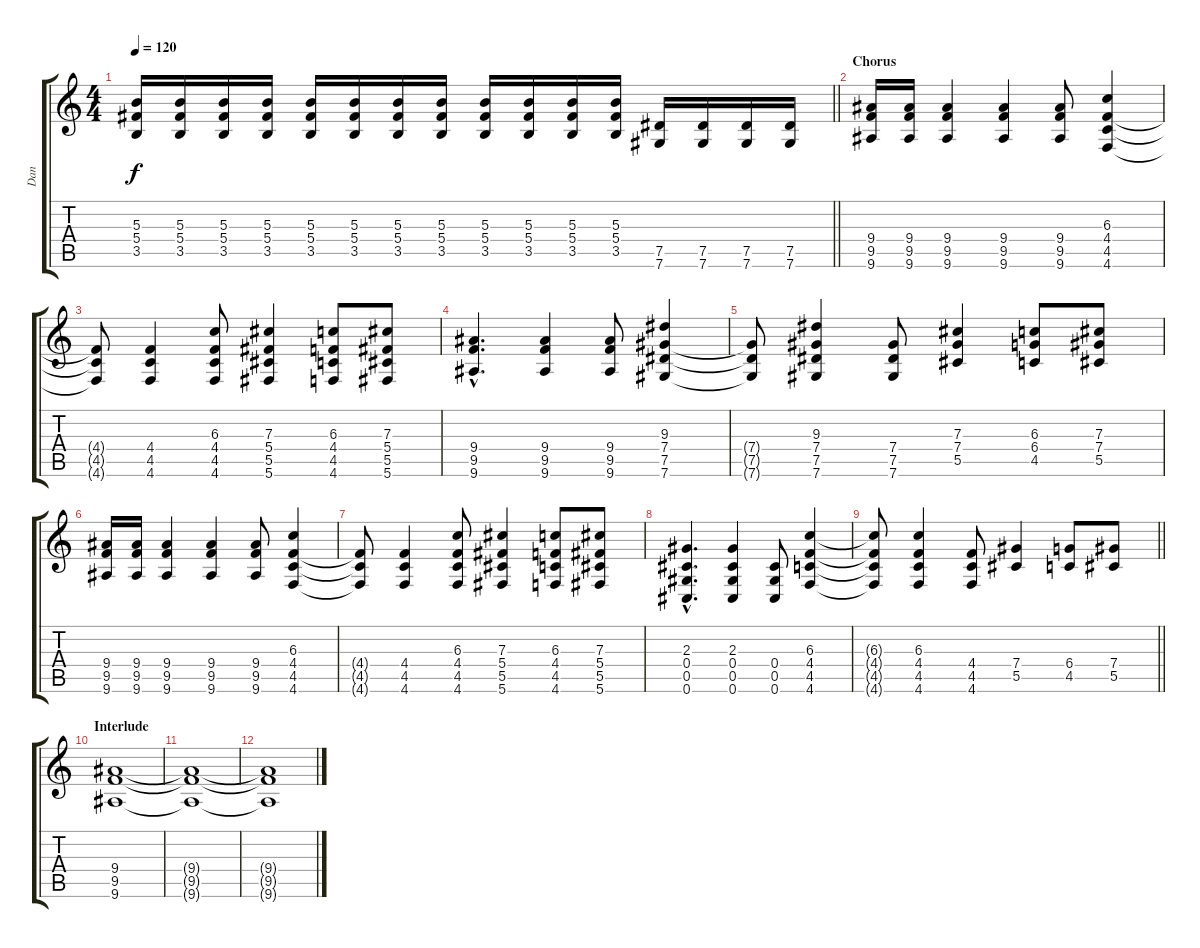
\track ("Dan" "Dan") {instrument distortionguitar}
\staff {score tabs}
\tuning (Eb4 Bb3 Gb3 Db3 Ab2 Db2) {hide}
\ts (4 4)
\tempo 120
\clef g2
\barLineRight lightlight
\ks c
(5.3 5.4 3.5).16{dy f} (5.3 5.4 3.5).16 (5.3 5.4 3.5).16 (5.3 5.4 3.5).16 (5.3 5.4 3.5).16 (5.3 5.4 3.5).16 (5.3 5.4 3.5).16 (5.3 5.4 3.5).16 (5.3 5.4 3.5).16 (5.3 5.4 3.5).16 (5.3 5.4 3.5).16 (5.3 5.4 3.5).16 (7.5 7.6).16 (7.5 7.6).16 (7.5 7.6).16 (7.5 7.6).16 |
\section ("" "Chorus")
(9.4 9.5 9.6).16 (9.4 9.5 9.6).16 (9.4 9.5 9.6).4 (9.4 9.5 9.6).4 (9.4 9.5 9.6).8 (6.3 4.4 4.5 4.6).4 |
(4.4{t} 4.5{t} 4.6{t}).8 (4.4 4.5 4.6).4 (6.3 4.4 4.5 4.6).8 (7.3 5.4 5.5 5.6).4 (6.3 4.4 4.5 4.6).8 (7.3 5.4 5.5 5.6).8 |
(9.4{hac} 9.5{hac} 9.6{hac}).4{d} (9.4 9.5 9.6).4 (9.4 9.5 9.6).8 (9.3 7.4 7.5 7.6).4 |
(7.4{t} 7.5{t} 7.6{t}).8 (9.3 7.4 7.5 7.6).4 (7.4 7.5 7.6).8 (7.3 7.4 5.5).4 (6.3 6.4 4.5).8 (7.3 7.4 5.5).8 |
(9.4 9.5 9.6).16 (9.4 9.5 9.6).16 (9.4 9.5 9.6).4 (9.4 9.5 9.6).4 (9.4 9.5 9.6).8 (6.3 4.4 4.5 4.6).4 |
(4.4{t} 4.5{t} 4.6{t}).8 (4.4 4.5 4.6).4 (6.3 4.4 4.5 4.6).8 (7.3 5.4 5.5 5.6).4 (6.3 4.4 4.5 4.6).8 (7.3 5.4 5.5 5.6).8 |
(2.3{hac} 0.4{hac} 0.5{hac} 0.6{hac}).4{d} (2.3 0.4 0.5 0.6).4 (0.4 0.5 0.6).8 (6.3 4.4 4.5 4.6).4 |
\barLineRight lightlight
(6.3{t} 4.4{t} 4.5{t} 4.6{t}).8 (6.3 4.4 4.5 4.6).4 (4.4 4.5 4.6).8 (7.4 5.5).4 (6.4 4.5).8 (7.4 5.5).8 |
\section ("" "Interlude")
(9.4 9.5 9.6).1{volume 16} |
(9.4{t} 9.5{t} 9.6{t}).1{volume 0} |
(9.4{t} 9.5{t} 9.6{t}).1
